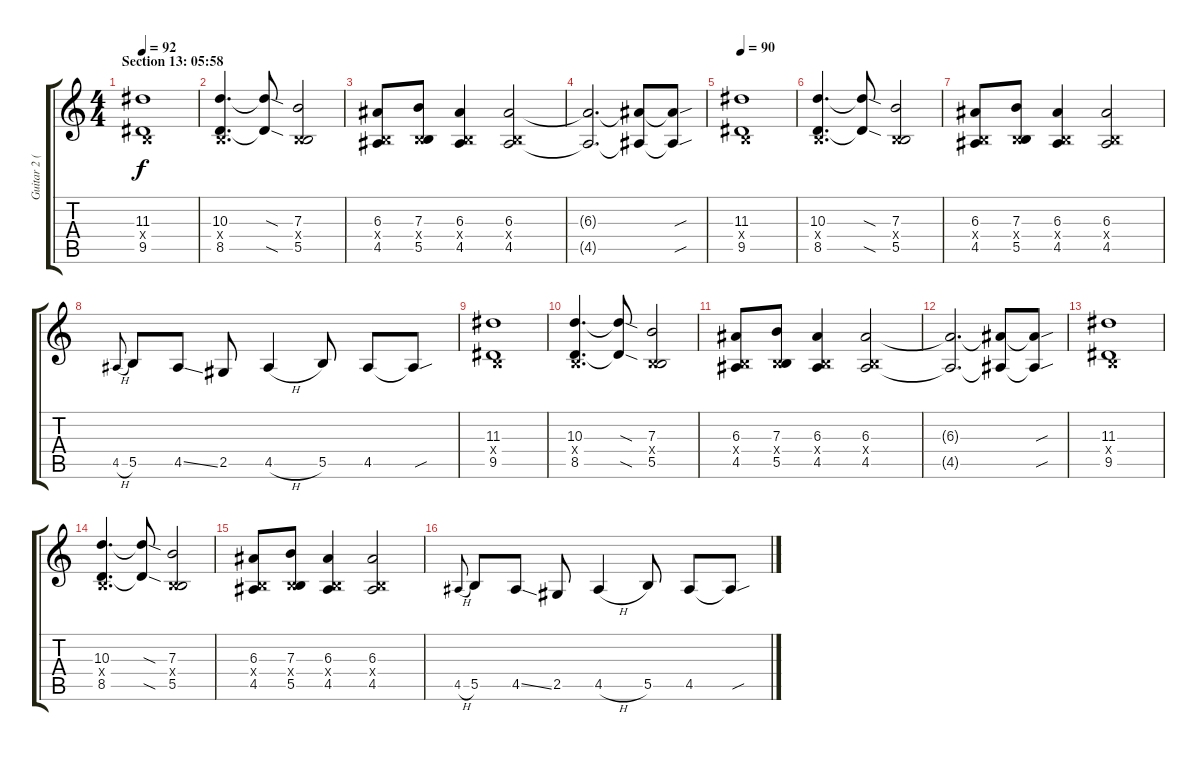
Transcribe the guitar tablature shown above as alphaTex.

\track ("Guitar 2 (Distortion)" "Guitar 2 (") {instrument distortionguitar}
\staff {score tabs}
\tuning (Db4 Ab3 E3 B2 Gb2 Db2) {hide}
\ts (4 4)
\section ("" "Section 13: 05:58")
\tempo 92
\clef g2
\ks c
(11.3 0.4{x} 9.5).1{dy f} |
(10.3 0.4{x} 8.5).4{d} (10.3{sod t} 8.5{sod t}).8 (7.3 0.4{x} 5.5).2 |
(6.3 0.4{x} 4.5).8 (7.3 0.4{x} 5.5).8 (6.3 0.4{x} 4.5).4 (6.3 0.4{x} 4.5).2 |
(6.3{t} 4.5{t}).2{d} (6.3{t} 4.5{t}).8 (6.3{sou t} 4.5{sou t}).8 |
\tempo 90
(11.3 0.4{x} 9.5).1 |
(10.3 0.4{x} 8.5).4{d} (10.3{sod t} 8.5{sod t}).8 (7.3 0.4{x} 5.5).2 |
(6.3 0.4{x} 4.5).8 (7.3 0.4{x} 5.5).8 (6.3 0.4{x} 4.5).4 (6.3 0.4{x} 4.5).2 |
4.5{h}.8{gr onbeat} 5.5.8 4.5{ss}.8 2.5.8 4.5{h}.4 5.5.8 4.5.8 4.5{sou t}.8 |
(11.3 0.4{x} 9.5).1 |
(10.3 0.4{x} 8.5).4{d} (10.3{sod t} 8.5{sod t}).8 (7.3 0.4{x} 5.5).2 |
(6.3 0.4{x} 4.5).8 (7.3 0.4{x} 5.5).8 (6.3 0.4{x} 4.5).4 (6.3 0.4{x} 4.5).2 |
(6.3{t} 4.5{t}).2{d} (6.3{t} 4.5{t}).8 (6.3{sou t} 4.5{sou t}).8 |
(11.3 0.4{x} 9.5).1 |
(10.3 0.4{x} 8.5).4{d} (10.3{sod t} 8.5{sod t}).8 (7.3 0.4{x} 5.5).2 |
(6.3 0.4{x} 4.5).8 (7.3 0.4{x} 5.5).8 (6.3 0.4{x} 4.5).4 (6.3 0.4{x} 4.5).2 |
4.5{h}.8{gr onbeat} 5.5.8 4.5{ss}.8 2.5.8 4.5{h}.4 5.5.8 4.5.8 4.5{sou t}.8
